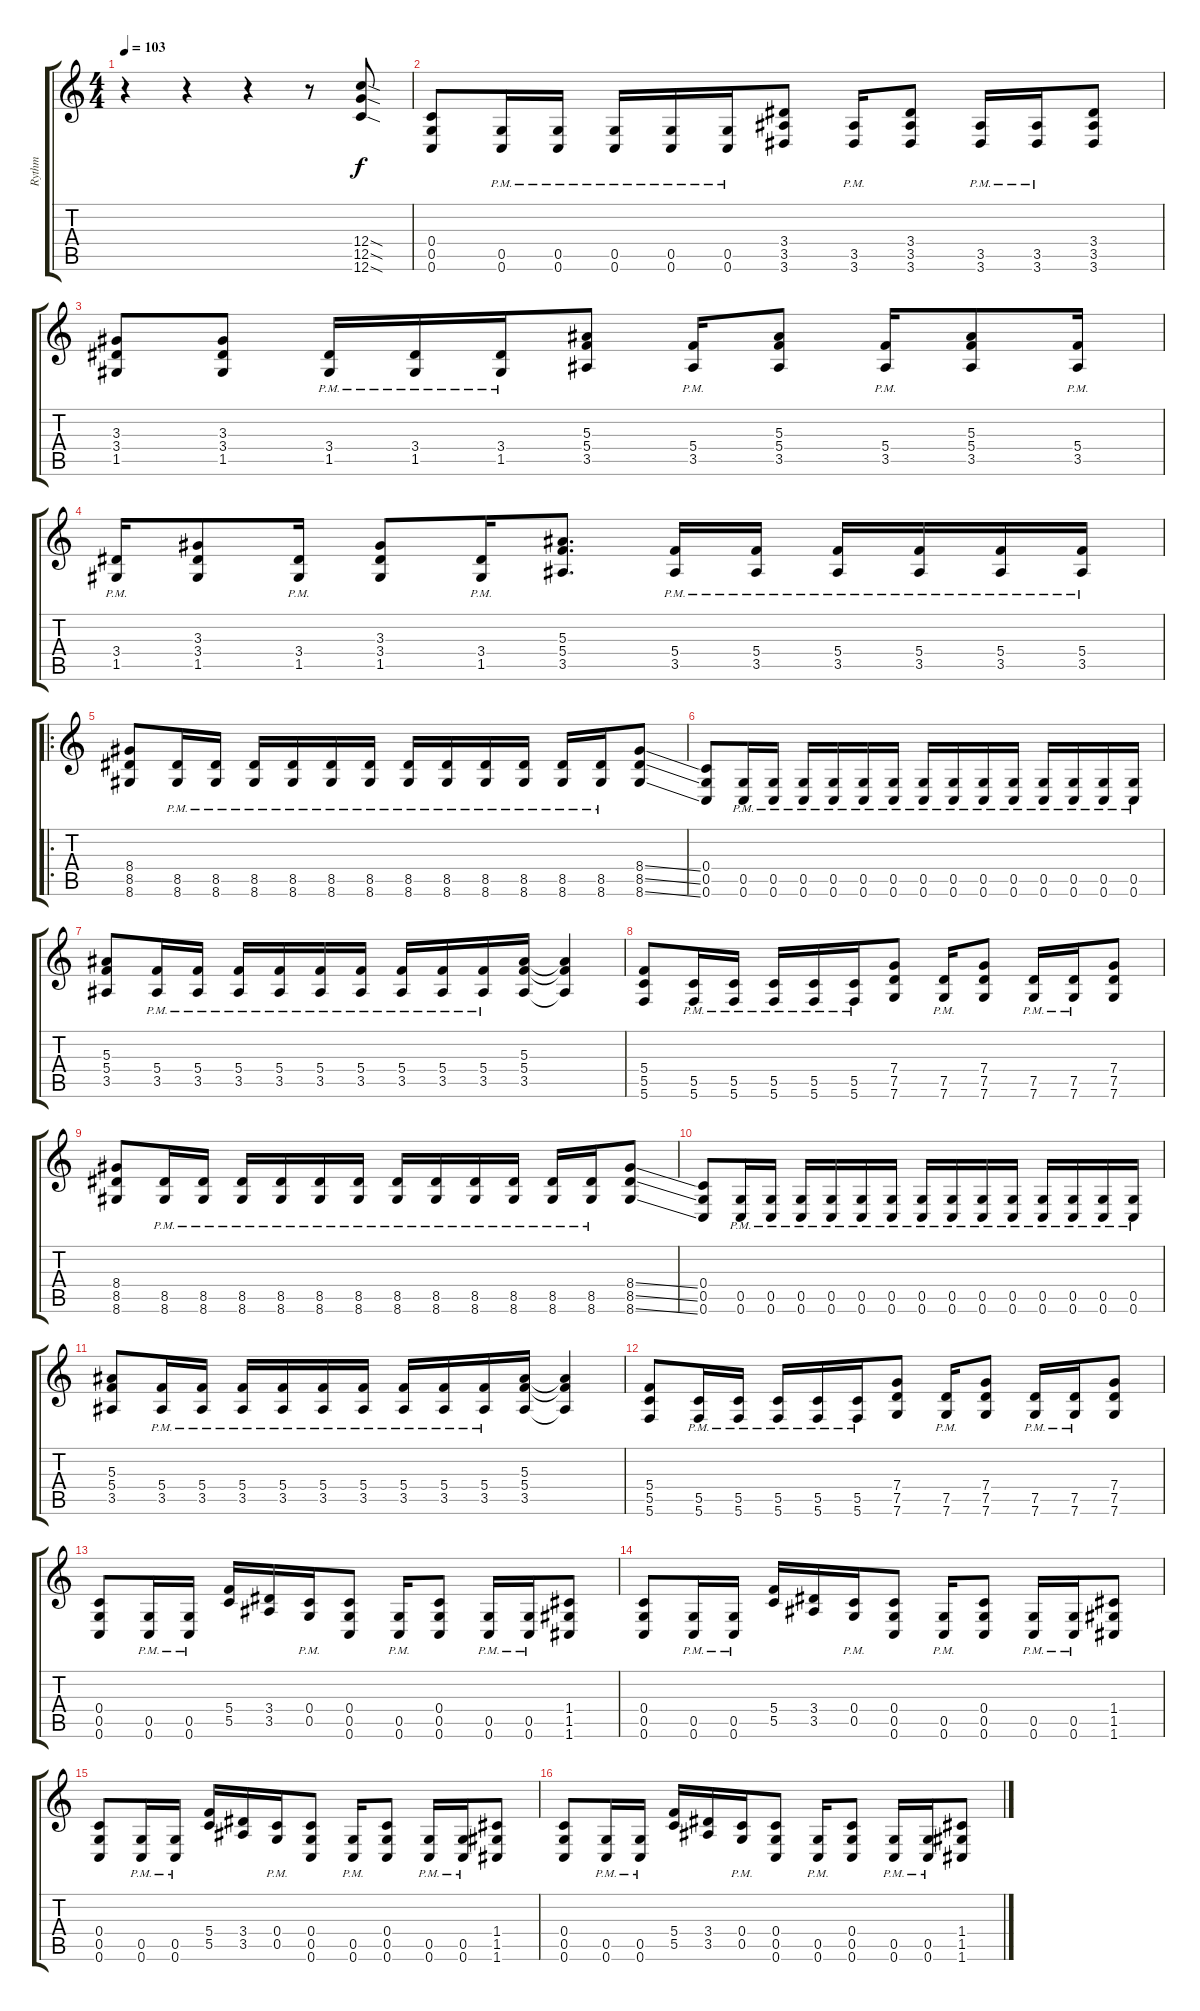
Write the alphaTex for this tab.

\track ("Rythm" "Rythm") {instrument distortionguitar}
\staff {score tabs}
\tuning (D4 A3 F3 C3 G2 C2) {hide}
\ts (4 4)
\tempo 103
\clef g2
\ks c
r.4{dy f instrument distortionguitar} r.4 r.4 r.8 (12.4{sod} 12.5{sod} 12.6{sod}).8 |
(0.4 0.5 0.6).8 (0.5{pm} 0.6{pm}).16 (0.5{pm} 0.6{pm}).16 (0.5{pm} 0.6{pm}).16 (0.5{pm} 0.6{pm}).16 (0.5{pm} 0.6{pm}).16 (3.4 3.5 3.6).8 (3.5{pm} 3.6{pm}).16 (3.4 3.5 3.6).8 (3.5{pm} 3.6{pm}).16 (3.5{pm} 3.6{pm}).16 (3.4 3.5 3.6).8 |
(3.3 3.4 1.5).8 (3.3 3.4 1.5).8 (3.4{pm} 1.5{pm}).16 (3.4{pm} 1.5{pm}).16 (3.4{pm} 1.5{pm}).16 (5.3 5.4 3.5).8 (5.4{pm} 3.5{pm}).16 (5.3 5.4 3.5).8 (5.4{pm} 3.5{pm}).16 (5.3 5.4 3.5).8 (5.4{pm} 3.5{pm}).16 |
(3.4{pm} 1.5{pm}).16 (3.3 3.4 1.5).8 (3.4{pm} 1.5{pm}).16 (3.3 3.4 1.5).8 (3.4{pm} 1.5{pm}).16 (5.3 5.4 3.5).8{d} (5.4{pm} 3.5{pm}).16 (5.4{pm} 3.5{pm}).16 (5.4{pm} 3.5{pm}).16 (5.4{pm} 3.5{pm}).16 (5.4{pm} 3.5{pm}).16 (5.4{pm} 3.5{pm}).16 |
\ro
(8.4 8.5 8.6).8 (8.5{pm} 8.6{pm}).16 (8.5{pm} 8.6{pm}).16 (8.5{pm} 8.6{pm}).16 (8.5{pm} 8.6{pm}).16 (8.5{pm} 8.6{pm}).16 (8.5{pm} 8.6{pm}).16 (8.5{pm} 8.6{pm}).16 (8.5{pm} 8.6{pm}).16 (8.5{pm} 8.6{pm}).16 (8.5{pm} 8.6{pm}).16 (8.5{pm} 8.6{pm}).16 (8.5{pm} 8.6{pm}).16 (8.4{ss} 8.5{ss} 8.6{ss}).8 |
(0.4 0.5 0.6).8 (0.5{pm} 0.6{pm}).16 (0.5{pm} 0.6{pm}).16 (0.5{pm} 0.6{pm}).16 (0.5{pm} 0.6{pm}).16 (0.5{pm} 0.6{pm}).16 (0.5{pm} 0.6{pm}).16 (0.5{pm} 0.6{pm}).16 (0.5{pm} 0.6{pm}).16 (0.5{pm} 0.6{pm}).16 (0.5{pm} 0.6{pm}).16 (0.5{pm} 0.6{pm}).16 (0.5{pm} 0.6{pm}).16 (0.5{pm} 0.6{pm}).16 (0.5{pm} 0.6{pm}).16 |
(5.3 5.4 3.5).8 (5.4{pm} 3.5{pm}).16 (5.4{pm} 3.5{pm}).16 (5.4{pm} 3.5{pm}).16 (5.4{pm} 3.5{pm}).16 (5.4{pm} 3.5{pm}).16 (5.4{pm} 3.5{pm}).16 (5.4{pm} 3.5{pm}).16 (5.4{pm} 3.5{pm}).16 (5.4{pm} 3.5{pm}).16 (5.3 5.4 3.5).16 (5.3{t} 5.4{t} 3.5{t}).4 |
(5.4 5.5 5.6).8 (5.5{pm} 5.6{pm}).16 (5.5{pm} 5.6{pm}).16 (5.5{pm} 5.6{pm}).16 (5.5{pm} 5.6{pm}).16 (5.5{pm} 5.6{pm}).16 (7.4 7.5 7.6).8 (7.5{pm} 7.6{pm}).16 (7.4 7.5 7.6).8 (7.5{pm} 7.6{pm}).16 (7.5{pm} 7.6{pm}).16 (7.4 7.5 7.6).8 |
(8.4 8.5 8.6).8 (8.5{pm} 8.6{pm}).16 (8.5{pm} 8.6{pm}).16 (8.5{pm} 8.6{pm}).16 (8.5{pm} 8.6{pm}).16 (8.5{pm} 8.6{pm}).16 (8.5{pm} 8.6{pm}).16 (8.5{pm} 8.6{pm}).16 (8.5{pm} 8.6{pm}).16 (8.5{pm} 8.6{pm}).16 (8.5{pm} 8.6{pm}).16 (8.5{pm} 8.6{pm}).16 (8.5{pm} 8.6{pm}).16 (8.4{ss} 8.5{ss} 8.6{ss}).8 |
(0.4 0.5 0.6).8 (0.5{pm} 0.6{pm}).16 (0.5{pm} 0.6{pm}).16 (0.5{pm} 0.6{pm}).16 (0.5{pm} 0.6{pm}).16 (0.5{pm} 0.6{pm}).16 (0.5{pm} 0.6{pm}).16 (0.5{pm} 0.6{pm}).16 (0.5{pm} 0.6{pm}).16 (0.5{pm} 0.6{pm}).16 (0.5{pm} 0.6{pm}).16 (0.5{pm} 0.6{pm}).16 (0.5{pm} 0.6{pm}).16 (0.5{pm} 0.6{pm}).16 (0.5{pm} 0.6{pm}).16 |
(5.3 5.4 3.5).8 (5.4{pm} 3.5{pm}).16 (5.4{pm} 3.5{pm}).16 (5.4{pm} 3.5{pm}).16 (5.4{pm} 3.5{pm}).16 (5.4{pm} 3.5{pm}).16 (5.4{pm} 3.5{pm}).16 (5.4{pm} 3.5{pm}).16 (5.4{pm} 3.5{pm}).16 (5.4{pm} 3.5{pm}).16 (5.3 5.4 3.5).16 (5.3{t} 5.4{t} 3.5{t}).4 |
(5.4 5.5 5.6).8 (5.5{pm} 5.6{pm}).16 (5.5{pm} 5.6{pm}).16 (5.5{pm} 5.6{pm}).16 (5.5{pm} 5.6{pm}).16 (5.5{pm} 5.6{pm}).16 (7.4 7.5 7.6).8 (7.5{pm} 7.6{pm}).16 (7.4 7.5 7.6).8 (7.5{pm} 7.6{pm}).16 (7.5{pm} 7.6{pm}).16 (7.4 7.5 7.6).8 |
(0.4 0.5 0.6).8 (0.5{pm} 0.6{pm}).16 (0.5{pm} 0.6{pm}).16 (5.4 5.5).16 (3.4 3.5).16 (0.4{pm} 0.5{pm}).16 (0.4 0.5 0.6).8 (0.5{pm} 0.6{pm}).16 (0.4 0.5 0.6).8 (0.5{pm} 0.6{pm}).16 (0.5{pm} 0.6{pm}).16 (1.4 1.5 1.6).8 |
(0.4 0.5 0.6).8 (0.5{pm} 0.6{pm}).16 (0.5{pm} 0.6{pm}).16 (5.4 5.5).16 (3.4 3.5).16 (0.4{pm} 0.5{pm}).16 (0.4 0.5 0.6).8 (0.5{pm} 0.6{pm}).16 (0.4 0.5 0.6).8 (0.5{pm} 0.6{pm}).16 (0.5{pm} 0.6{pm}).16 (1.4 1.5 1.6).8 |
(0.4 0.5 0.6).8 (0.5{pm} 0.6{pm}).16 (0.5{pm} 0.6{pm}).16 (5.4 5.5).16 (3.4 3.5).16 (0.4{pm} 0.5{pm}).16 (0.4 0.5 0.6).8 (0.5{pm} 0.6{pm}).16 (0.4 0.5 0.6).8 (0.5{pm} 0.6{pm}).16 (0.5{pm} 0.6{pm}).16 (1.4 1.5 1.6).8 |
(0.4 0.5 0.6).8 (0.5{pm} 0.6{pm}).16 (0.5{pm} 0.6{pm}).16 (5.4 5.5).16 (3.4 3.5).16 (0.4{pm} 0.5{pm}).16 (0.4 0.5 0.6).8 (0.5{pm} 0.6{pm}).16 (0.4 0.5 0.6).8 (0.5{pm} 0.6{pm}).16 (0.5{pm} 0.6{pm}).16 (1.4 1.5 1.6).8
